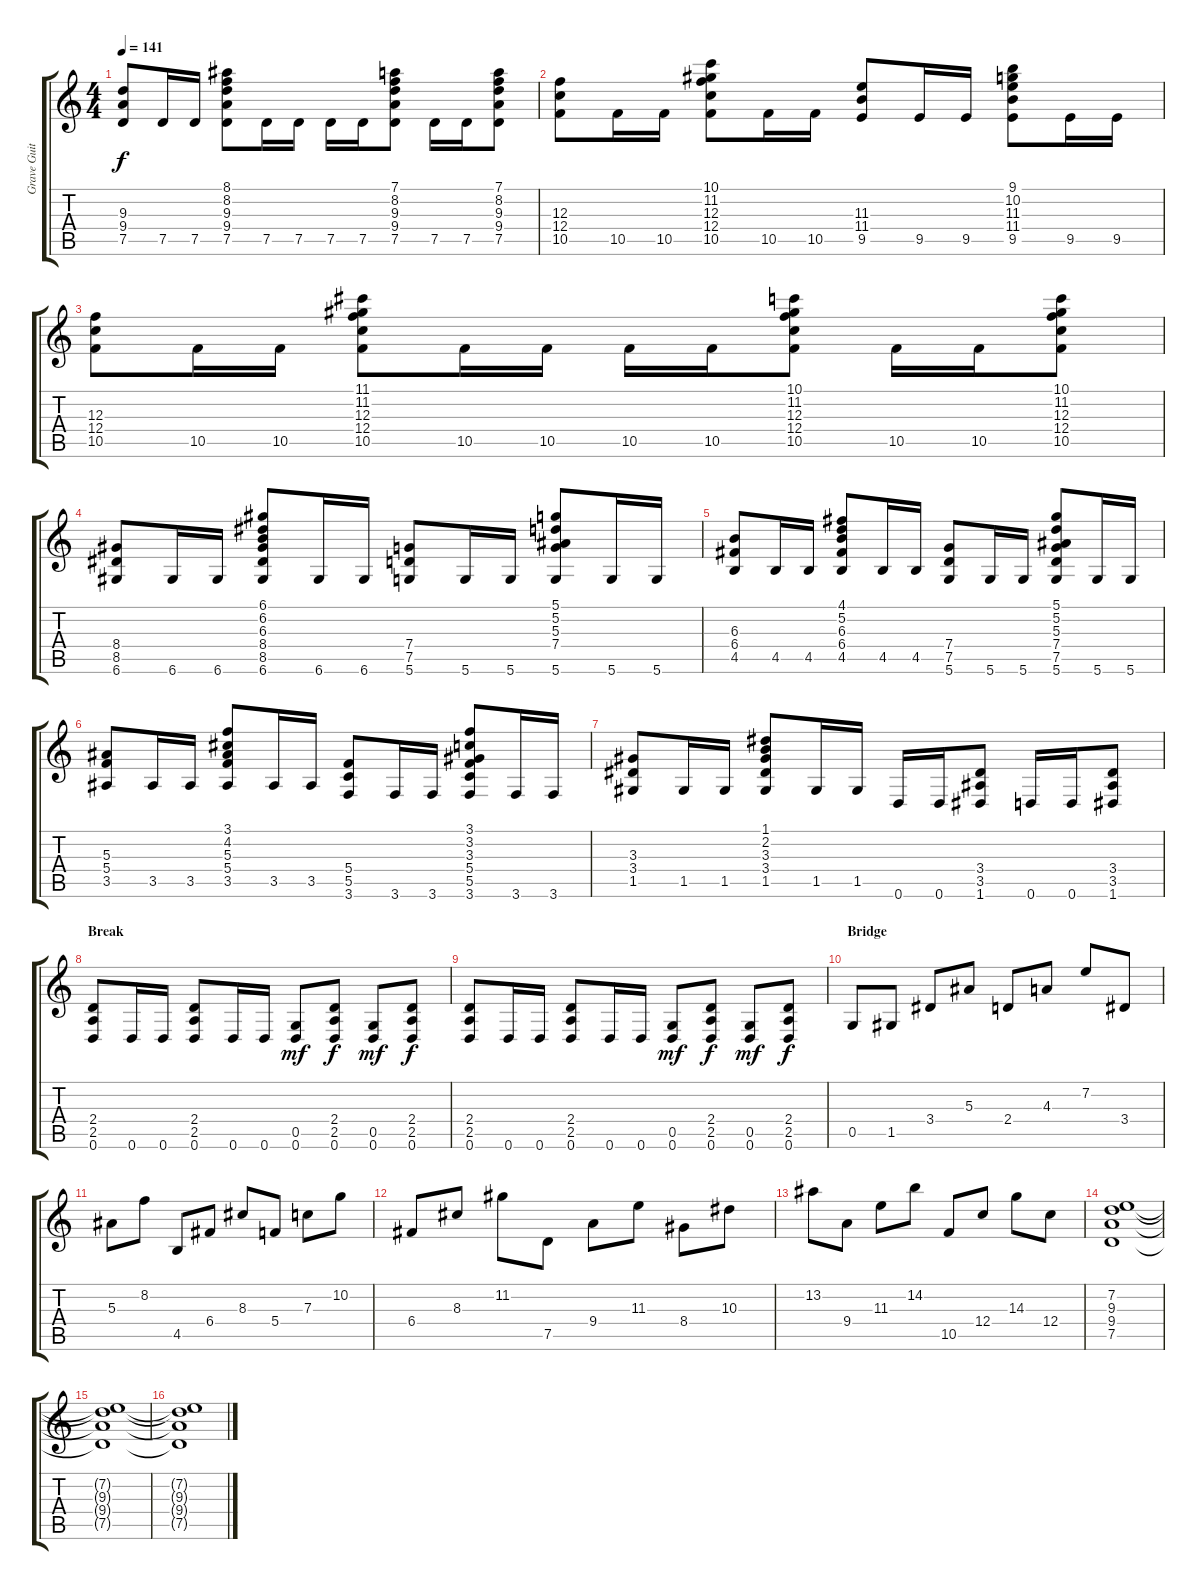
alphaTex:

\track ("Grave Guitar (Pan Right)" "Grave Guit") {instrument distortionguitar}
\staff {score tabs}
\tuning (D4 A3 F3 C3 G2 D2) {hide}
\ts (4 4)
\tempo 141
\clef g2
\ks c
(9.3 9.4 7.5).8{dy f} 7.5.16 7.5.16 (8.1 8.2 9.3 9.4 7.5).8 7.5.16 7.5.16 7.5.16 7.5.16 (7.1 8.2 9.3 9.4 7.5).8 7.5.16 7.5.16 (7.1 8.2 9.3 9.4 7.5).8 |
(12.3 12.4 10.5).8 10.5.16 10.5.16 (10.1 11.2 12.3 12.4 10.5).8 10.5.16 10.5.16 (11.3 11.4 9.5).8 9.5.16 9.5.16 (9.1 10.2 11.3 11.4 9.5).8 9.5.16 9.5.16 |
(12.3 12.4 10.5).8 10.5.16 10.5.16 (11.1 11.2 12.3 12.4 10.5).8 10.5.16 10.5.16 10.5.16 10.5.16 (10.1 11.2 12.3 12.4 10.5).8 10.5.16 10.5.16 (10.1 11.2 12.3 12.4 10.5).8 |
(8.4 8.5 6.6).8 6.6.16 6.6.16 (6.1 6.2 6.3 8.4 8.5 6.6).8 6.6.16 6.6.16 (7.4 7.5 5.6).8 5.6.16 5.6.16 (5.1 5.2 5.3 7.4 5.6).8 5.6.16 5.6.16 |
(6.3 6.4 4.5).8 4.5.16 4.5.16 (4.1 5.2 6.3 6.4 4.5).8 4.5.16 4.5.16 (7.4 7.5 5.6).8 5.6.16 5.6.16 (5.1 5.2 5.3 7.4 7.5 5.6).8 5.6.16 5.6.16 |
(5.3 5.4 3.5).8 3.5.16 3.5.16 (3.1 4.2 5.3 5.4 3.5).8 3.5.16 3.5.16 (5.4 5.5 3.6).8 3.6.16 3.6.16 (3.1 3.2 3.3 5.4 5.5 3.6).8 3.6.16 3.6.16 |
(3.3 3.4 1.5).8 1.5.16 1.5.16 (1.1 2.2 3.3 3.4 1.5).8 1.5.16 1.5.16 0.6.16 0.6.16 (3.4 3.5 1.6).8 0.6.16 0.6.16 (3.4 3.5 1.6).8 |
\section ("" "Break")
(2.4 2.5 0.6).8 0.6.16 0.6.16 (2.4 2.5 0.6).8 0.6.16 0.6.16 (0.5 0.6).8{dy mf} (2.4 2.5 0.6).8{dy f} (0.5 0.6).8{dy mf} (2.4 2.5 0.6).8{dy f} |
(2.4 2.5 0.6).8 0.6.16 0.6.16 (2.4 2.5 0.6).8 0.6.16 0.6.16 (0.5 0.6).8{dy mf} (2.4 2.5 0.6).8{dy f} (0.5 0.6).8{dy mf} (2.4 2.5 0.6).8{dy f} |
\section ("" "Bridge")
0.5.8 1.5.8 3.4.8 5.3.8 2.4.8 4.3.8 7.2.8 3.4.8 |
5.3.8 8.2.8 4.5.8 6.4.8 8.3.8 5.4.8 7.3.8 10.2.8 |
6.4.8 8.3.8 11.2.8 7.5.8 9.4.8 11.3.8 8.4.8 10.3.8 |
13.2.8 9.4.8 11.3.8 14.2.8 10.5.8 12.4.8 14.3.8 12.4.8 |
(7.2 9.3 9.4 7.5).1{volume 0} |
(7.2{t} 9.3{t} 9.4{t} 7.5{t}).1 |
(7.2{t} 9.3{t} 9.4{t} 7.5{t}).1
